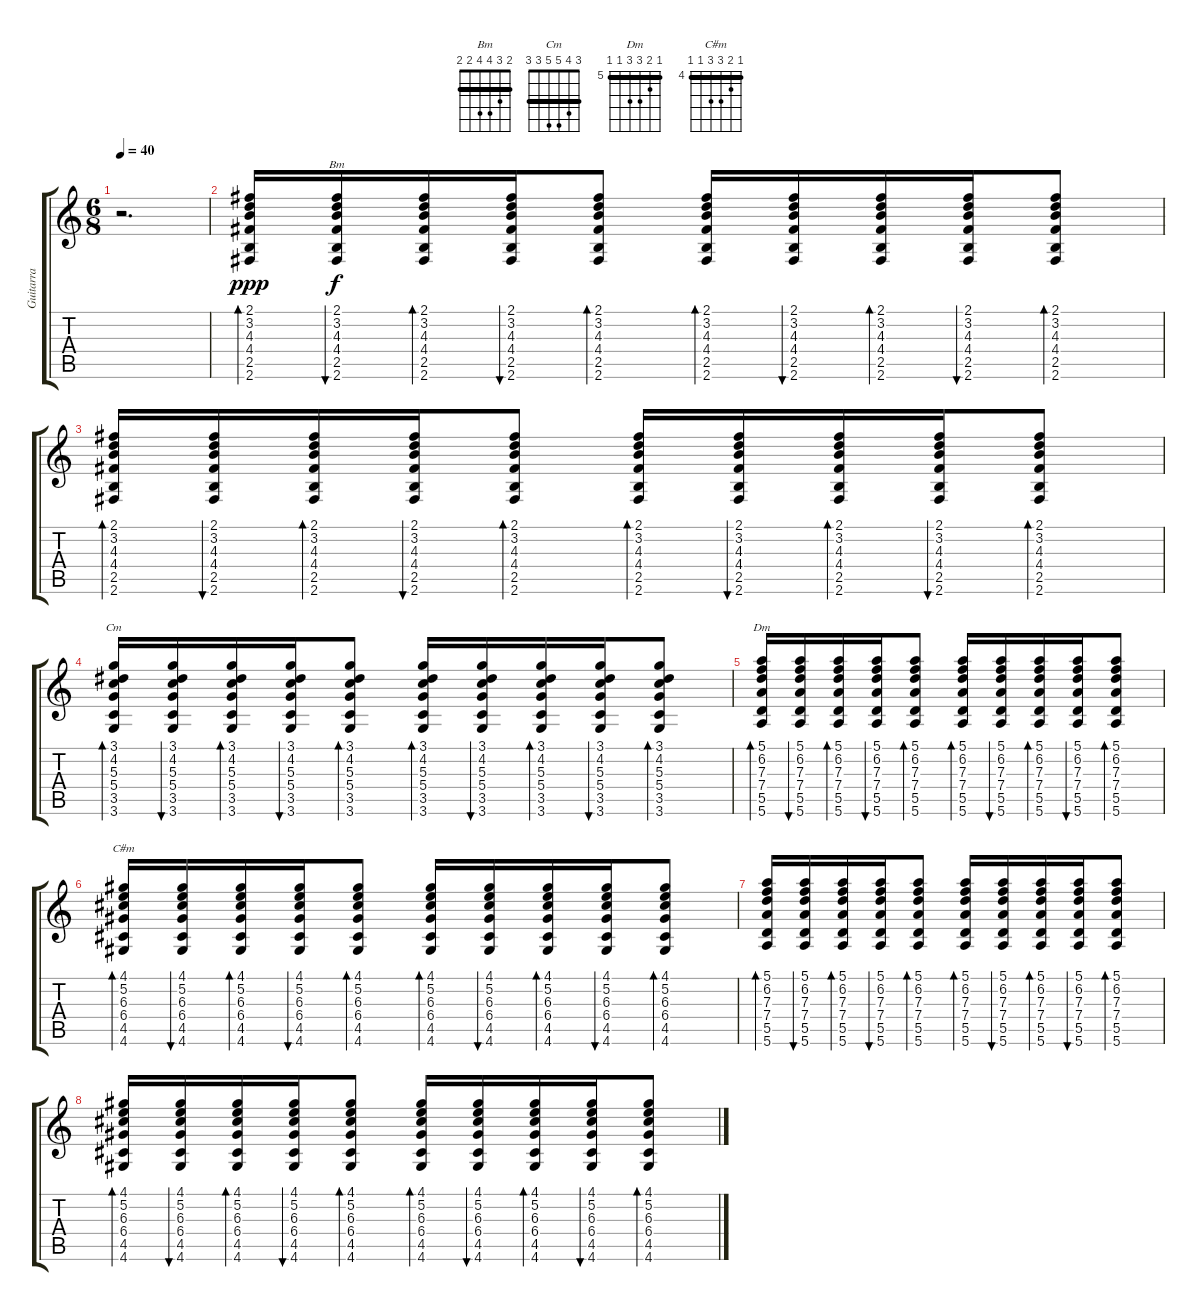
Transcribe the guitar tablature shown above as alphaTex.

\track ("Guitarra" "Guitarra") {instrument acousticguitarnylon}
\staff {score tabs}
\tuning (E4 B3 G3 D3 A2 E2) {hide}
\chord ("Bm" 2 3 4 4 2 2) {barre 2}
\chord ("Cm" 3 4 5 5 3 3) {barre 3}
\chord ("Dm" 5 6 7 7 5 5) {firstfret 5 barre 5}
\chord ("C#m" 4 5 6 6 4 4) {firstfret 4 barre 4}
\ts (6 8)
\tempo 40
\clef g2
\ks c
r.2{d dy ppp instrument acousticguitarnylon} |
(2.1 3.2 4.3 4.4 2.5 2.6).16{bd 30} (2.1 3.2 4.3 4.4 2.5 2.6).16{bu 30 ch "Bm" dy f} (2.1 3.2 4.3 4.4 2.5 2.6).16{bd 30} (2.1 3.2 4.3 4.4 2.5 2.6).16{bu 30} (2.1 3.2 4.3 4.4 2.5 2.6).8{bd 30} (2.1 3.2 4.3 4.4 2.5 2.6).16{bd 30} (2.1 3.2 4.3 4.4 2.5 2.6).16{bu 30} (2.1 3.2 4.3 4.4 2.5 2.6).16{bd 30} (2.1 3.2 4.3 4.4 2.5 2.6).16{bu 30} (2.1 3.2 4.3 4.4 2.5 2.6).8{bd 30} |
(2.1 3.2 4.3 4.4 2.5 2.6).16{bd 30} (2.1 3.2 4.3 4.4 2.5 2.6).16{bu 30} (2.1 3.2 4.3 4.4 2.5 2.6).16{bd 30} (2.1 3.2 4.3 4.4 2.5 2.6).16{bu 30} (2.1 3.2 4.3 4.4 2.5 2.6).8{bd 30} (2.1 3.2 4.3 4.4 2.5 2.6).16{bd 30} (2.1 3.2 4.3 4.4 2.5 2.6).16{bu 30} (2.1 3.2 4.3 4.4 2.5 2.6).16{bd 30} (2.1 3.2 4.3 4.4 2.5 2.6).16{bu 30} (2.1 3.2 4.3 4.4 2.5 2.6).8{bd 30} |
(3.1 4.2 5.3 5.4 3.5 3.6).16{bd 30 ch "Cm" volume 6} (3.1 4.2 5.3 5.4 3.5 3.6).16{bu 30} (3.1 4.2 5.3 5.4 3.5 3.6).16{bd 30} (3.1 4.2 5.3 5.4 3.5 3.6).16{bu 30} (3.1 4.2 5.3 5.4 3.5 3.6).8{bd 30} (3.1 4.2 5.3 5.4 3.5 3.6).16{bd 30} (3.1 4.2 5.3 5.4 3.5 3.6).16{bu 30} (3.1 4.2 5.3 5.4 3.5 3.6).16{bd 30} (3.1 4.2 5.3 5.4 3.5 3.6).16{bu 30} (3.1 4.2 5.3 5.4 3.5 3.6).8{bd 30} |
(5.1 6.2 7.3 7.4 5.5 5.6).16{bd 30 ch "Dm" volume 7} (5.1 6.2 7.3 7.4 5.5 5.6).16{bu 30} (5.1 6.2 7.3 7.4 5.5 5.6).16{bd 30} (5.1 6.2 7.3 7.4 5.5 5.6).16{bu 30} (5.1 6.2 7.3 7.4 5.5 5.6).8{bd 30} (5.1 6.2 7.3 7.4 5.5 5.6).16{bd 30} (5.1 6.2 7.3 7.4 5.5 5.6).16{bu 30} (5.1 6.2 7.3 7.4 5.5 5.6).16{bd 30} (5.1 6.2 7.3 7.4 5.5 5.6).16{bu 30} (5.1 6.2 7.3 7.4 5.5 5.6).8{bd 30} |
(4.1 5.2 6.3 6.4 4.5 4.6).16{bd 30 ch "C#m"} (4.1 5.2 6.3 6.4 4.5 4.6).16{bu 30} (4.1 5.2 6.3 6.4 4.5 4.6).16{bd 30} (4.1 5.2 6.3 6.4 4.5 4.6).16{bu 30} (4.1 5.2 6.3 6.4 4.5 4.6).8{bd 30} (4.1 5.2 6.3 6.4 4.5 4.6).16{bd 30} (4.1 5.2 6.3 6.4 4.5 4.6).16{bu 30} (4.1 5.2 6.3 6.4 4.5 4.6).16{bd 30} (4.1 5.2 6.3 6.4 4.5 4.6).16{bu 30} (4.1 5.2 6.3 6.4 4.5 4.6).8{bd 30} |
(5.1 6.2 7.3 7.4 5.5 5.6).16{bd 30} (5.1 6.2 7.3 7.4 5.5 5.6).16{bu 30} (5.1 6.2 7.3 7.4 5.5 5.6).16{bd 30} (5.1 6.2 7.3 7.4 5.5 5.6).16{bu 30} (5.1 6.2 7.3 7.4 5.5 5.6).8{bd 30} (5.1 6.2 7.3 7.4 5.5 5.6).16{bd 30} (5.1 6.2 7.3 7.4 5.5 5.6).16{bu 30} (5.1 6.2 7.3 7.4 5.5 5.6).16{bd 30} (5.1 6.2 7.3 7.4 5.5 5.6).16{bu 30} (5.1 6.2 7.3 7.4 5.5 5.6).8{bd 30} |
(4.1 5.2 6.3 6.4 4.5 4.6).16{bd 30} (4.1 5.2 6.3 6.4 4.5 4.6).16{bu 30} (4.1 5.2 6.3 6.4 4.5 4.6).16{bd 30} (4.1 5.2 6.3 6.4 4.5 4.6).16{bu 30} (4.1 5.2 6.3 6.4 4.5 4.6).8{bd 30} (4.1 5.2 6.3 6.4 4.5 4.6).16{bd 30} (4.1 5.2 6.3 6.4 4.5 4.6).16{bu 30} (4.1 5.2 6.3 6.4 4.5 4.6).16{bd 30} (4.1 5.2 6.3 6.4 4.5 4.6).16{bu 30} (4.1 5.2 6.3 6.4 4.5 4.6).8{bd 30}
